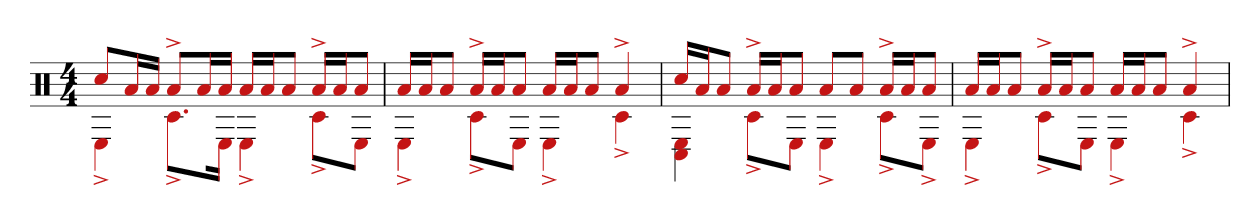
**kern
*part1
*staff1
*clefX
*k[]
*M4/4
=1
*^
8cc#L	4E^
16aL	.
16aJJ	.
8a^L	8.c#^L
16aL	.
16aJJ	16EJk
16aLL	4E^
16aJ	.
8aJ	.
16a^LL	8c#^L
16aJ	.
8aJ	8EJ
=2	=2
16aLL	4E^
16aJ	.
8aJ	.
16a^LL	8c#^L
16aJ	.
8aJ	8EJ
16aLL	4E^
16aJ	.
8aJ	.
4a^	4c#^
=3	=3
16cc#LL	4C# 4E
16aJ	.
8aJ	.
16a^LL	8c#^L
16aJ	.
8aJ	8EJ
8aL	4E^
8aJ	.
16a^LL	8c#^L
16aJ	.
8aJ	8E^J
=4	=4
16aLL	4E^
16aJ	.
8aJ	.
16a^LL	8c#^L
16aJ	.
8aJ	8EJ
16aLL	4E^
16aJ	.
8aJ	.
4a^	4c#^
*v	*v
=
*-
